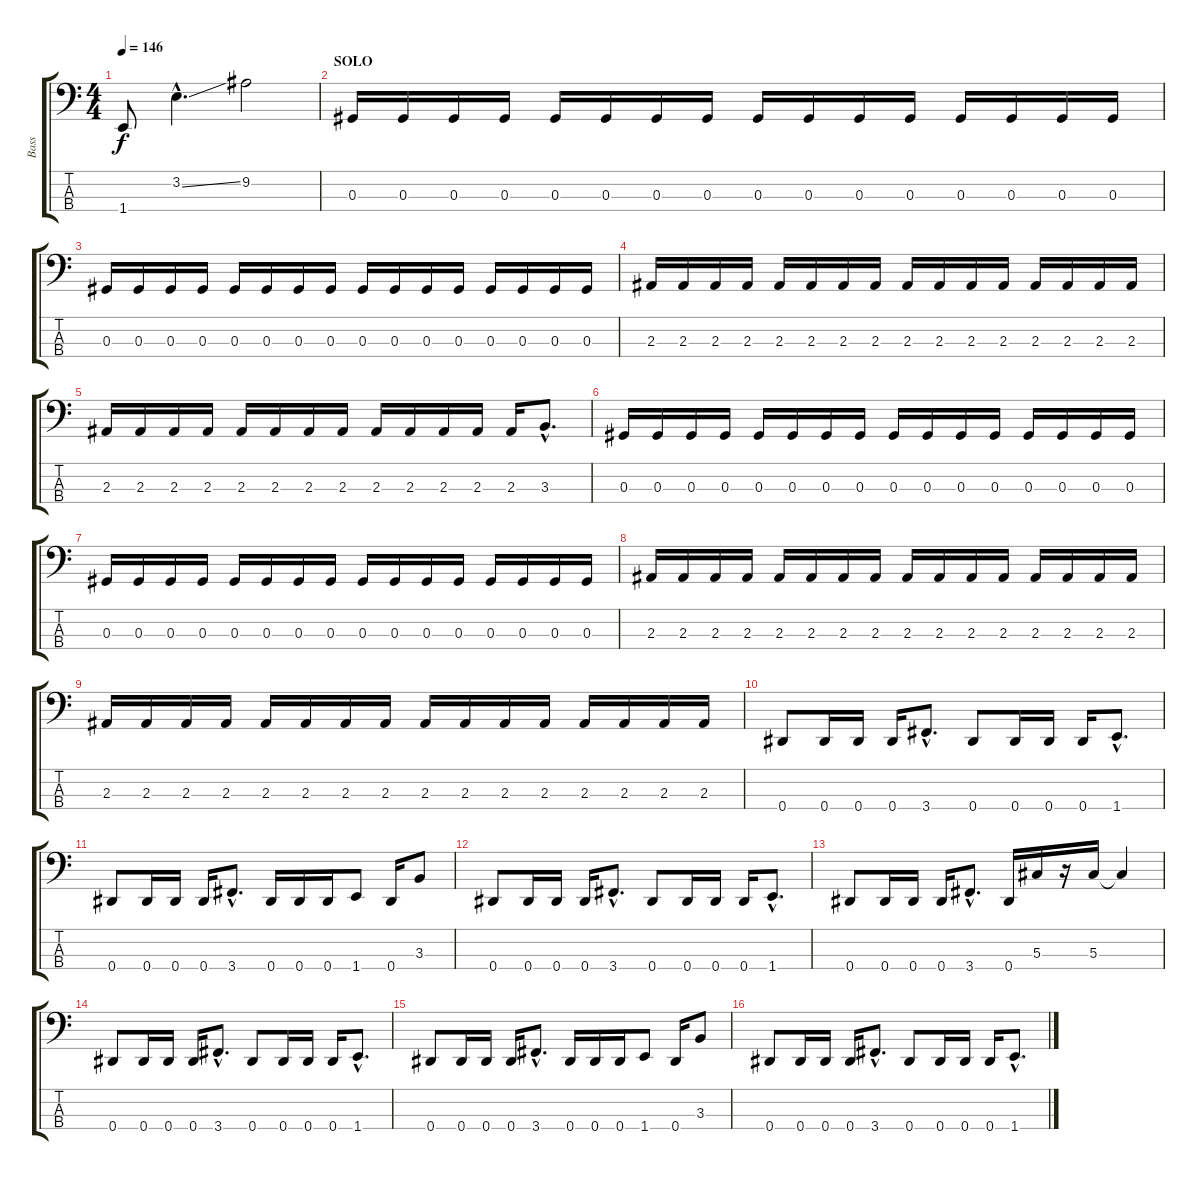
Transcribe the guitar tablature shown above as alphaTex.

\track ("Bass" "Bass") {instrument electricbassfinger}
\staff {score tabs}
\tuning (Gb2 Db2 Ab1 Eb1) {hide}
\ts (4 4)
\tempo 146
\clef f4
\ks c
1.4.8{dy f} 3.2{ss hac}.4{d} 9.2.2 |
\section ("" "SOLO")
0.3.16 0.3.16 0.3.16 0.3.16 0.3.16 0.3.16 0.3.16 0.3.16 0.3.16 0.3.16 0.3.16 0.3.16 0.3.16 0.3.16 0.3.16 0.3.16 |
0.3.16 0.3.16 0.3.16 0.3.16 0.3.16 0.3.16 0.3.16 0.3.16 0.3.16 0.3.16 0.3.16 0.3.16 0.3.16 0.3.16 0.3.16 0.3.16 |
2.3.16 2.3.16 2.3.16 2.3.16 2.3.16 2.3.16 2.3.16 2.3.16 2.3.16 2.3.16 2.3.16 2.3.16 2.3.16 2.3.16 2.3.16 2.3.16 |
2.3.16 2.3.16 2.3.16 2.3.16 2.3.16 2.3.16 2.3.16 2.3.16 2.3.16 2.3.16 2.3.16 2.3.16 2.3.16 3.3{hac}.8{d} |
0.3.16 0.3.16 0.3.16 0.3.16 0.3.16 0.3.16 0.3.16 0.3.16 0.3.16 0.3.16 0.3.16 0.3.16 0.3.16 0.3.16 0.3.16 0.3.16 |
0.3.16 0.3.16 0.3.16 0.3.16 0.3.16 0.3.16 0.3.16 0.3.16 0.3.16 0.3.16 0.3.16 0.3.16 0.3.16 0.3.16 0.3.16 0.3.16 |
2.3.16 2.3.16 2.3.16 2.3.16 2.3.16 2.3.16 2.3.16 2.3.16 2.3.16 2.3.16 2.3.16 2.3.16 2.3.16 2.3.16 2.3.16 2.3.16 |
2.3.16 2.3.16 2.3.16 2.3.16 2.3.16 2.3.16 2.3.16 2.3.16 2.3.16 2.3.16 2.3.16 2.3.16 2.3.16 2.3.16 2.3.16 2.3.16 |
0.4.8 0.4.16 0.4.16 0.4.16 3.4{hac}.8{d} 0.4.8 0.4.16 0.4.16 0.4.16 1.4{hac}.8{d} |
0.4.8 0.4.16 0.4.16 0.4.16 3.4{hac}.8{d} 0.4.16 0.4.16 0.4.16 1.4.8 0.4.16 3.3.8 |
0.4.8 0.4.16 0.4.16 0.4.16 3.4{hac}.8{d} 0.4.8 0.4.16 0.4.16 0.4.16 1.4{hac}.8{d} |
0.4.8 0.4.16 0.4.16 0.4.16 3.4{hac}.8{d} 0.4.16 5.3.16 r.16 5.3.16 5.3{t}.4 |
0.4.8 0.4.16 0.4.16 0.4.16 3.4{hac}.8{d} 0.4.8 0.4.16 0.4.16 0.4.16 1.4{hac}.8{d} |
0.4.8 0.4.16 0.4.16 0.4.16 3.4{hac}.8{d} 0.4.16 0.4.16 0.4.16 1.4.8 0.4.16 3.3.8 |
0.4.8 0.4.16 0.4.16 0.4.16 3.4{hac}.8{d} 0.4.8 0.4.16 0.4.16 0.4.16 1.4{hac}.8{d}
